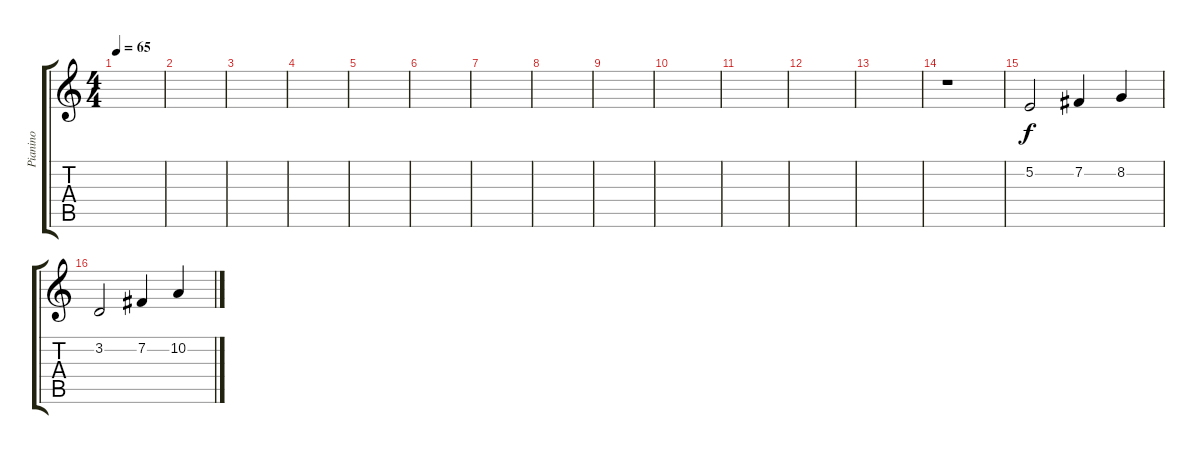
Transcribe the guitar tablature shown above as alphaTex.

\track ("Pianino" "Pianino") {instrument brightacousticpiano}
\staff {score tabs}
\tuning (E4 B3 G3 D3 A2 E2) {hide}
\ts (4 4)
\tempo 65
\clef g2
\ks c
|
|
|
|
|
|
|
|
|
|
|
|
|
r.1 |
5.2.2 7.2.4 8.2.4 |
3.2.2 7.2.4 10.2.4
